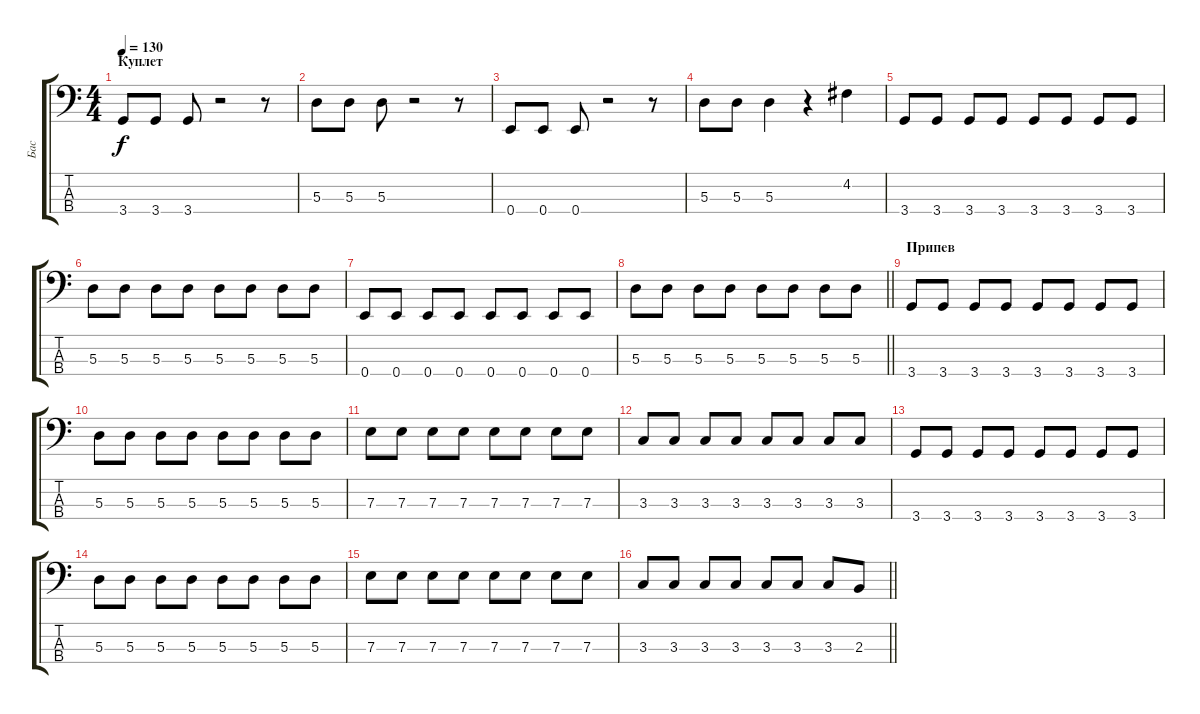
\track ("Бас" "Бас") {instrument electricbassfinger}
\staff {score tabs}
\tuning (G2 D2 A1 E1) {hide}
\ts (4 4)
\section ("" "Куплет")
\tempo 130
\clef f4
\ks c
3.4.8{dy f} 3.4.8 3.4.8 r.2 r.8 |
5.3.8 5.3.8 5.3.8 r.2 r.8 |
0.4.8 0.4.8 0.4.8 r.2 r.8 |
5.3.8 5.3.8 5.3.4 r.4 4.2.4 |
3.4.8 3.4.8 3.4.8 3.4.8 3.4.8 3.4.8 3.4.8 3.4.8 |
5.3.8 5.3.8 5.3.8 5.3.8 5.3.8 5.3.8 5.3.8 5.3.8 |
0.4.8 0.4.8 0.4.8 0.4.8 0.4.8 0.4.8 0.4.8 0.4.8 |
\barLineRight lightlight
5.3.8 5.3.8 5.3.8 5.3.8 5.3.8 5.3.8 5.3.8 5.3.8 |
\section ("" "Припев")
3.4.8 3.4.8 3.4.8 3.4.8 3.4.8 3.4.8 3.4.8 3.4.8 |
5.3.8 5.3.8 5.3.8 5.3.8 5.3.8 5.3.8 5.3.8 5.3.8 |
7.3.8 7.3.8 7.3.8 7.3.8 7.3.8 7.3.8 7.3.8 7.3.8 |
3.3.8 3.3.8 3.3.8 3.3.8 3.3.8 3.3.8 3.3.8 3.3.8 |
3.4.8 3.4.8 3.4.8 3.4.8 3.4.8 3.4.8 3.4.8 3.4.8 |
5.3.8 5.3.8 5.3.8 5.3.8 5.3.8 5.3.8 5.3.8 5.3.8 |
7.3.8 7.3.8 7.3.8 7.3.8 7.3.8 7.3.8 7.3.8 7.3.8 |
\barLineRight lightlight
3.3.8 3.3.8 3.3.8 3.3.8 3.3.8 3.3.8 3.3.8 2.3.8
